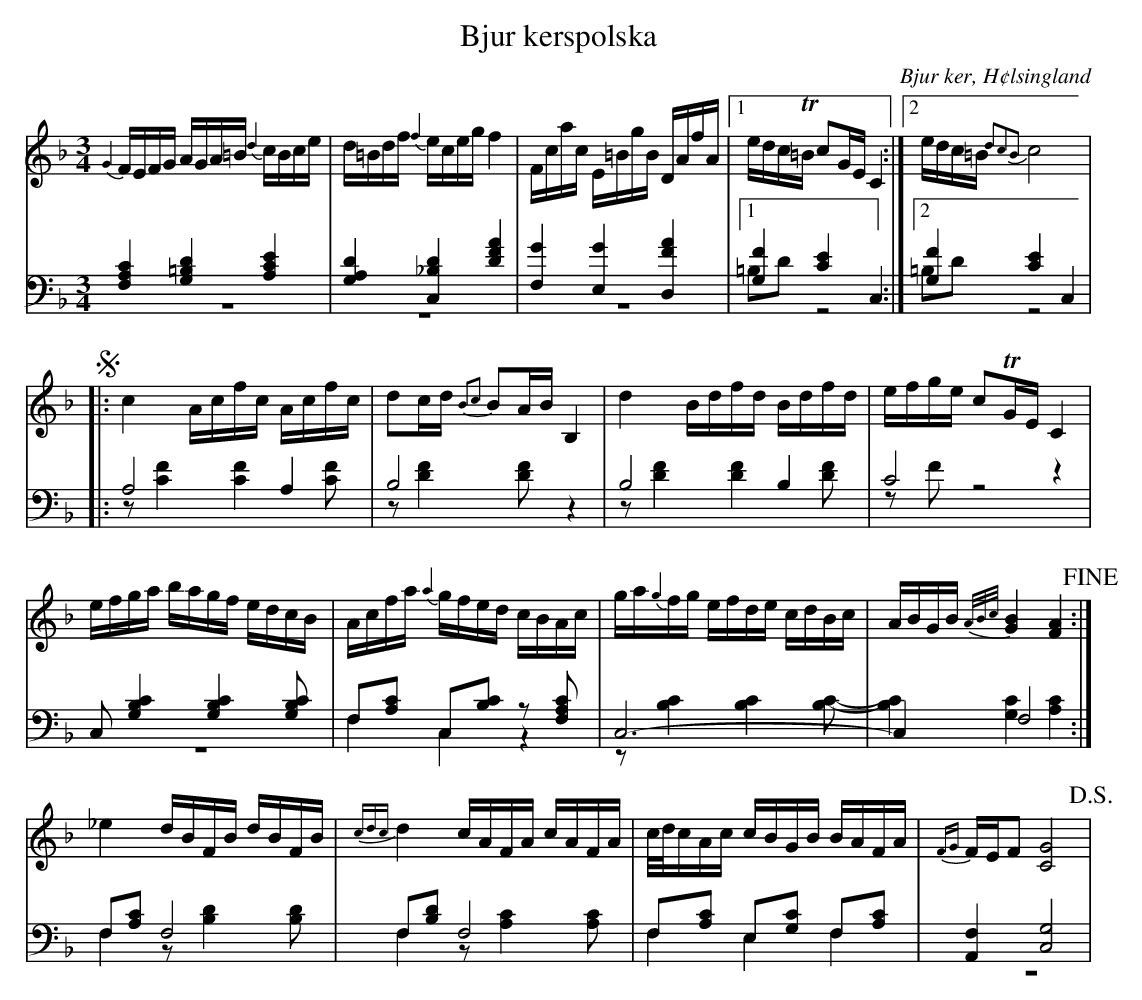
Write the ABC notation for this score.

X:1
T: Bjur kerspolska
O: Bjur ker, H¢lsingland
M: 3/4
L: 1/16
K: F
V:1
V:2
V:3 merge
V:1
{G2}FEFG AGA=B {d2}cBce|d=Bdf {f2}eceg f4|Fcac E=BgB DAfA|1 edcT=B c2GE C4:|2 edc=B {d2c2B2}c8 |
!segno! |:c4 Acfc Acfc|d2cd {B2c2}B2AB B,4|d4 Bdfd Bdfd|efge c2TGE C4|
efga bagf edcB|Acfa {a2}gfed cBAc|ga{g2}fg efde cdBc|ABGB {A/B/c/}[G4B4] [F4A4] !fine!:|
_e4 dBFB dBFB|{cdc}d4 cAFA cAFA|c/d/cAc cBGB BAFA|{FG}FEF2 [C8G8] !D.S.!|
V:2 clef=bass
[F,4A,4C4] [G,4=B,4D4] [A,4C4E4]|[G,4A,4D4] [C,4_B,4D4] [D4F4A4]|[F,4G4] [E,4G4] [D,4F4A4]|1 [G,4F4] [C4E4] C,4:|2 [G,4F4] [C4E4] C,4 |
|:A,8 A,4|B,8 z4|B,8  B,4|C8 z4|
C,2 [G,4B,4C4] [G,4B,4C4] [G,2B,2C2]|F,2[A,2C2] C,2[B,2C2] z2 [F,2A,2C2]|C,12-|C,4 F,8:|
F,2[A,2C2] F,8|F,2[B,2D2] F,8|F,2[A,2C2] E,2[G,2C2] F,2[A,2C2]|[A,,4F,4] [C,8G,8] |
V:3 clef=bass
z12|z12|z12|1 =B,2D2 z8:|2 =B,2D2 z8|
|:z2 [C4F4] [C4F4] [C2F2]|z2 [D4F4] [D2F2] z4|z2 [D4F4] [D4F4] [D2F2]|z2 F2 z8|
z12|F,4 C,4 z4|z2 [B,4C4] [B,4C4] [B,2C2]-|[B,4C4] [G,4C4] [A,4C4]:|
F,4 z2 [B,4D4] [B,2D2]|F,4 z2 [A,4C4] [A,2C2]|F,4 E,4 F,4|z12|
